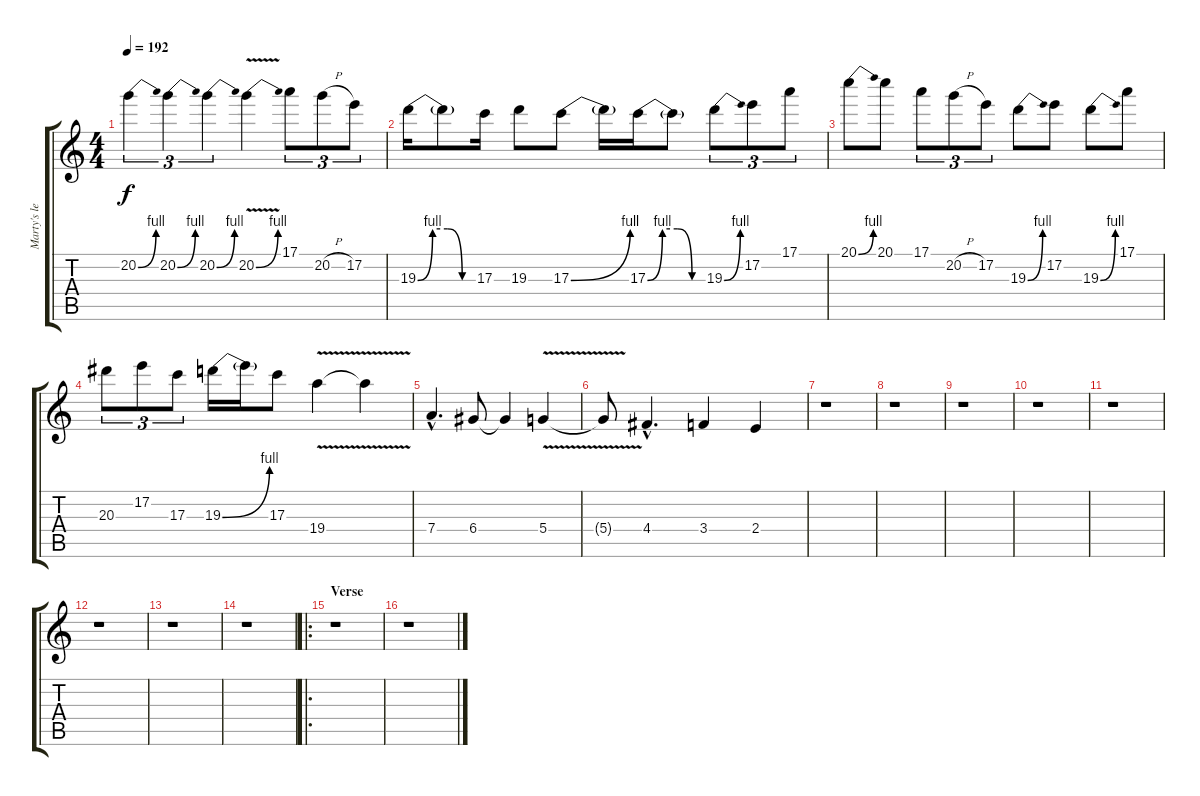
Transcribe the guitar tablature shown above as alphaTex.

\track ("Marty's lead" "Marty's le") {instrument distortionguitar}
\staff {score tabs}
\tuning (E4 B3 G3 D3 A2 E2) {hide}
\ts (4 4)
\tempo 192
\clef g2
\ks c
20.2{be (bend 0 0 60 4)}.4{tu (3 2) dy f} 20.2{be (bend 0 0 60 4)}.4{tu (3 2)} 20.2{be (bend 0 0 60 4)}.4{tu (3 2)} 20.2{be (bend 0 0 60 4) v}.4 17.1.8{tu (3 2)} 20.2{h}.8{tu (3 2)} 17.2.8{tu (3 2)} |
19.3{be (custom 0 0 15 4 30 4 45 0 60 0)}.16 19.3{t}.8 17.3.16 19.3.8 17.3{be (bend 0 0 60 4)}.8 17.3{t}.16 17.3{be (custom 0 0 15 4 30 4 45 0 60 0)}.16 17.3{t}.8 19.3{be (bend 0 0 60 4)}.8{tu (3 2)} 17.2.8{tu (3 2)} 17.1.8{tu (3 2)} |
20.1{be (bend 0 0 60 4)}.8 20.1.8 17.1.8{tu (3 2)} 20.2{h}.8{tu (3 2)} 17.2.8{tu (3 2)} 19.3{be (bend 0 0 60 4)}.8 17.2.8 19.3{be (bend 0 0 60 4)}.8 17.1.8 |
20.3.8{tu (3 2)} 17.2.8{tu (3 2)} 17.3.8{tu (3 2)} 19.3{be (bend 0 0 60 4)}.16 19.3{t}.16 17.3.8 19.4{v}.4 19.4{t}.4 |
7.4{hac}.4{d} 6.4.8 6.4{t}.4 5.4{v}.4 |
5.4{t}.8 4.4{hac}.4{d} 3.4.4 2.4.4 |
r.1 |
r.1 |
r.1 |
r.1 |
r.1 |
r.1 |
r.1 |
r.1 |
\ro
\section ("" "Verse")
r.1 |
r.1
